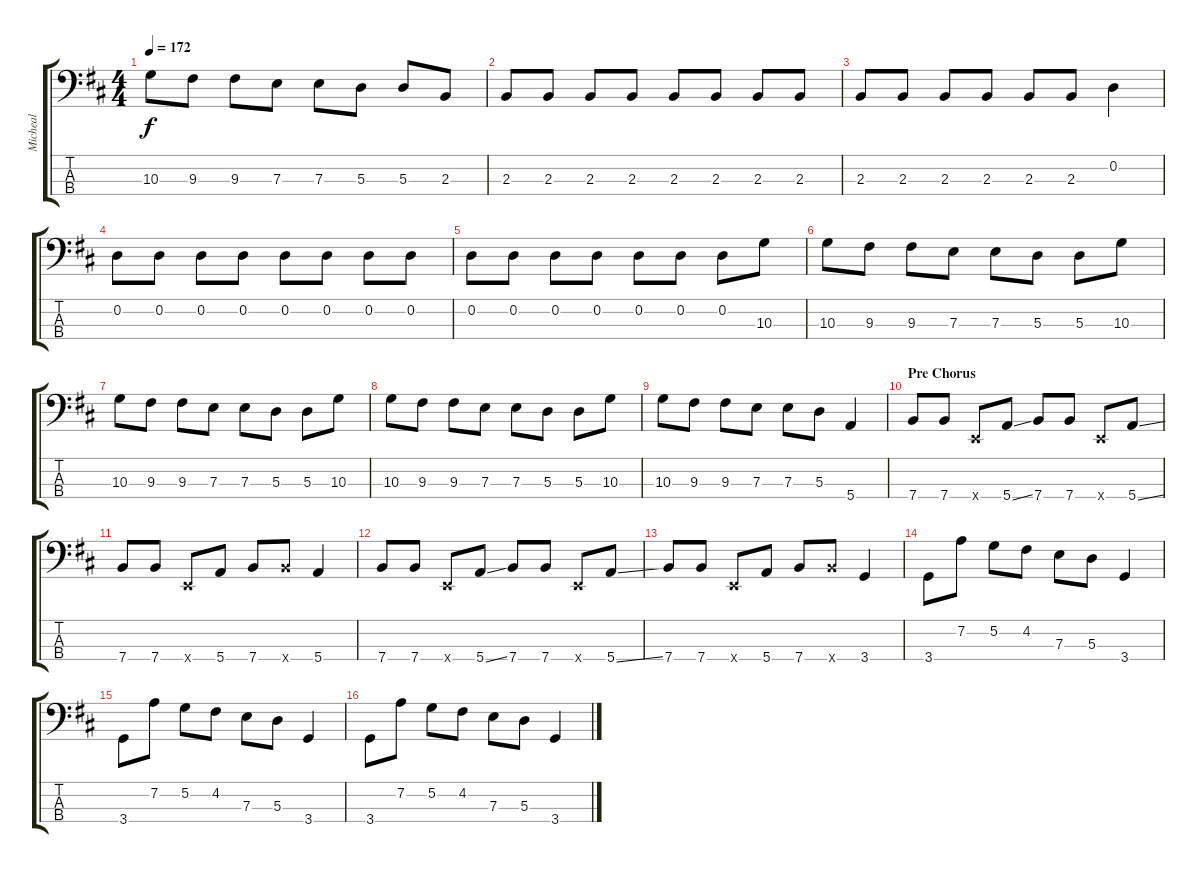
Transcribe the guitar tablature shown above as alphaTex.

\track ("Micheal" "Micheal") {instrument electricbassfinger}
\staff {score tabs}
\tuning (G2 D2 A1 E1) {hide}
\ts (4 4)
\tempo 172
\clef f4
\ks d
10.3.8{dy f} 9.3.8 9.3.8 7.3.8 7.3.8 5.3.8 5.3.8 2.3.8 |
2.3.8 2.3.8 2.3.8 2.3.8 2.3.8 2.3.8 2.3.8 2.3.8 |
2.3.8 2.3.8 2.3.8 2.3.8 2.3.8 2.3.8 0.2.4 |
0.2.8 0.2.8 0.2.8 0.2.8 0.2.8 0.2.8 0.2.8 0.2.8 |
0.2.8 0.2.8 0.2.8 0.2.8 0.2.8 0.2.8 0.2.8 10.3.8 |
10.3.8 9.3.8 9.3.8 7.3.8 7.3.8 5.3.8 5.3.8 10.3.8 |
10.3.8 9.3.8 9.3.8 7.3.8 7.3.8 5.3.8 5.3.8 10.3.8 |
10.3.8 9.3.8 9.3.8 7.3.8 7.3.8 5.3.8 5.3.8 10.3.8 |
10.3.8 9.3.8 9.3.8 7.3.8 7.3.8 5.3.8 5.4.4 |
\section ("" "Pre Chorus")
7.4.8 7.4.8 0.4{x}.8 5.4{ss}.8 7.4.8 7.4.8 0.4{x}.8 5.4{ss}.8 |
7.4.8 7.4.8 0.4{x}.8 5.4.8 7.4.8 7.4{x}.8 5.4.4 |
7.4.8 7.4.8 0.4{x}.8 5.4{ss}.8 7.4.8 7.4.8 0.4{x}.8 5.4{ss}.8 |
7.4.8 7.4.8 0.4{x}.8 5.4.8 7.4.8 7.4{x}.8 3.4.4 |
3.4.8 7.2.8 5.2.8 4.2.8 7.3.8 5.3.8 3.4.4 |
3.4.8 7.2.8 5.2.8 4.2.8 7.3.8 5.3.8 3.4.4 |
3.4.8 7.2.8 5.2.8 4.2.8 7.3.8 5.3.8 3.4.4
